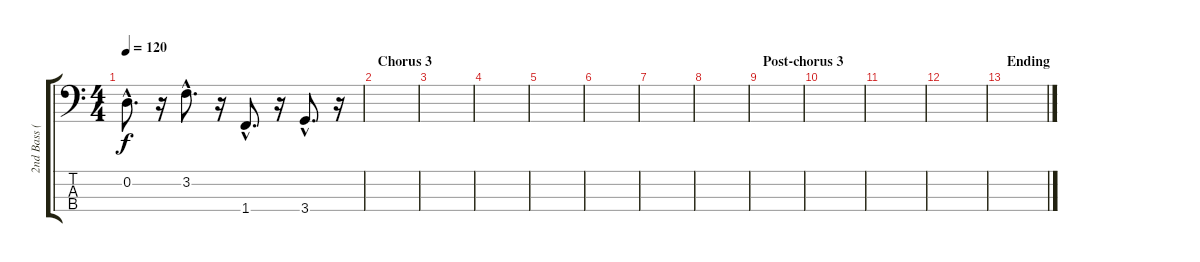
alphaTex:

\track ("2nd Bass (bass solo and verse3)" "2nd Bass (") {instrument electricbassfinger}
\staff {score tabs}
\tuning (G2 D2 A1 E1) {hide}
\ts (4 4)
\tempo 120
\clef f4
\ks c
0.2{hac}.8{d dy f} r.16 3.2{hac}.8{d} r.16 1.4{hac}.8{d} r.16 3.4{hac}.8{d} r.16 |
\section ("" "Chorus 3")
|
|
|
|
|
|
|
\section ("" "Post-chorus 3")
|
|
|
|
\section ("" "Ending")
